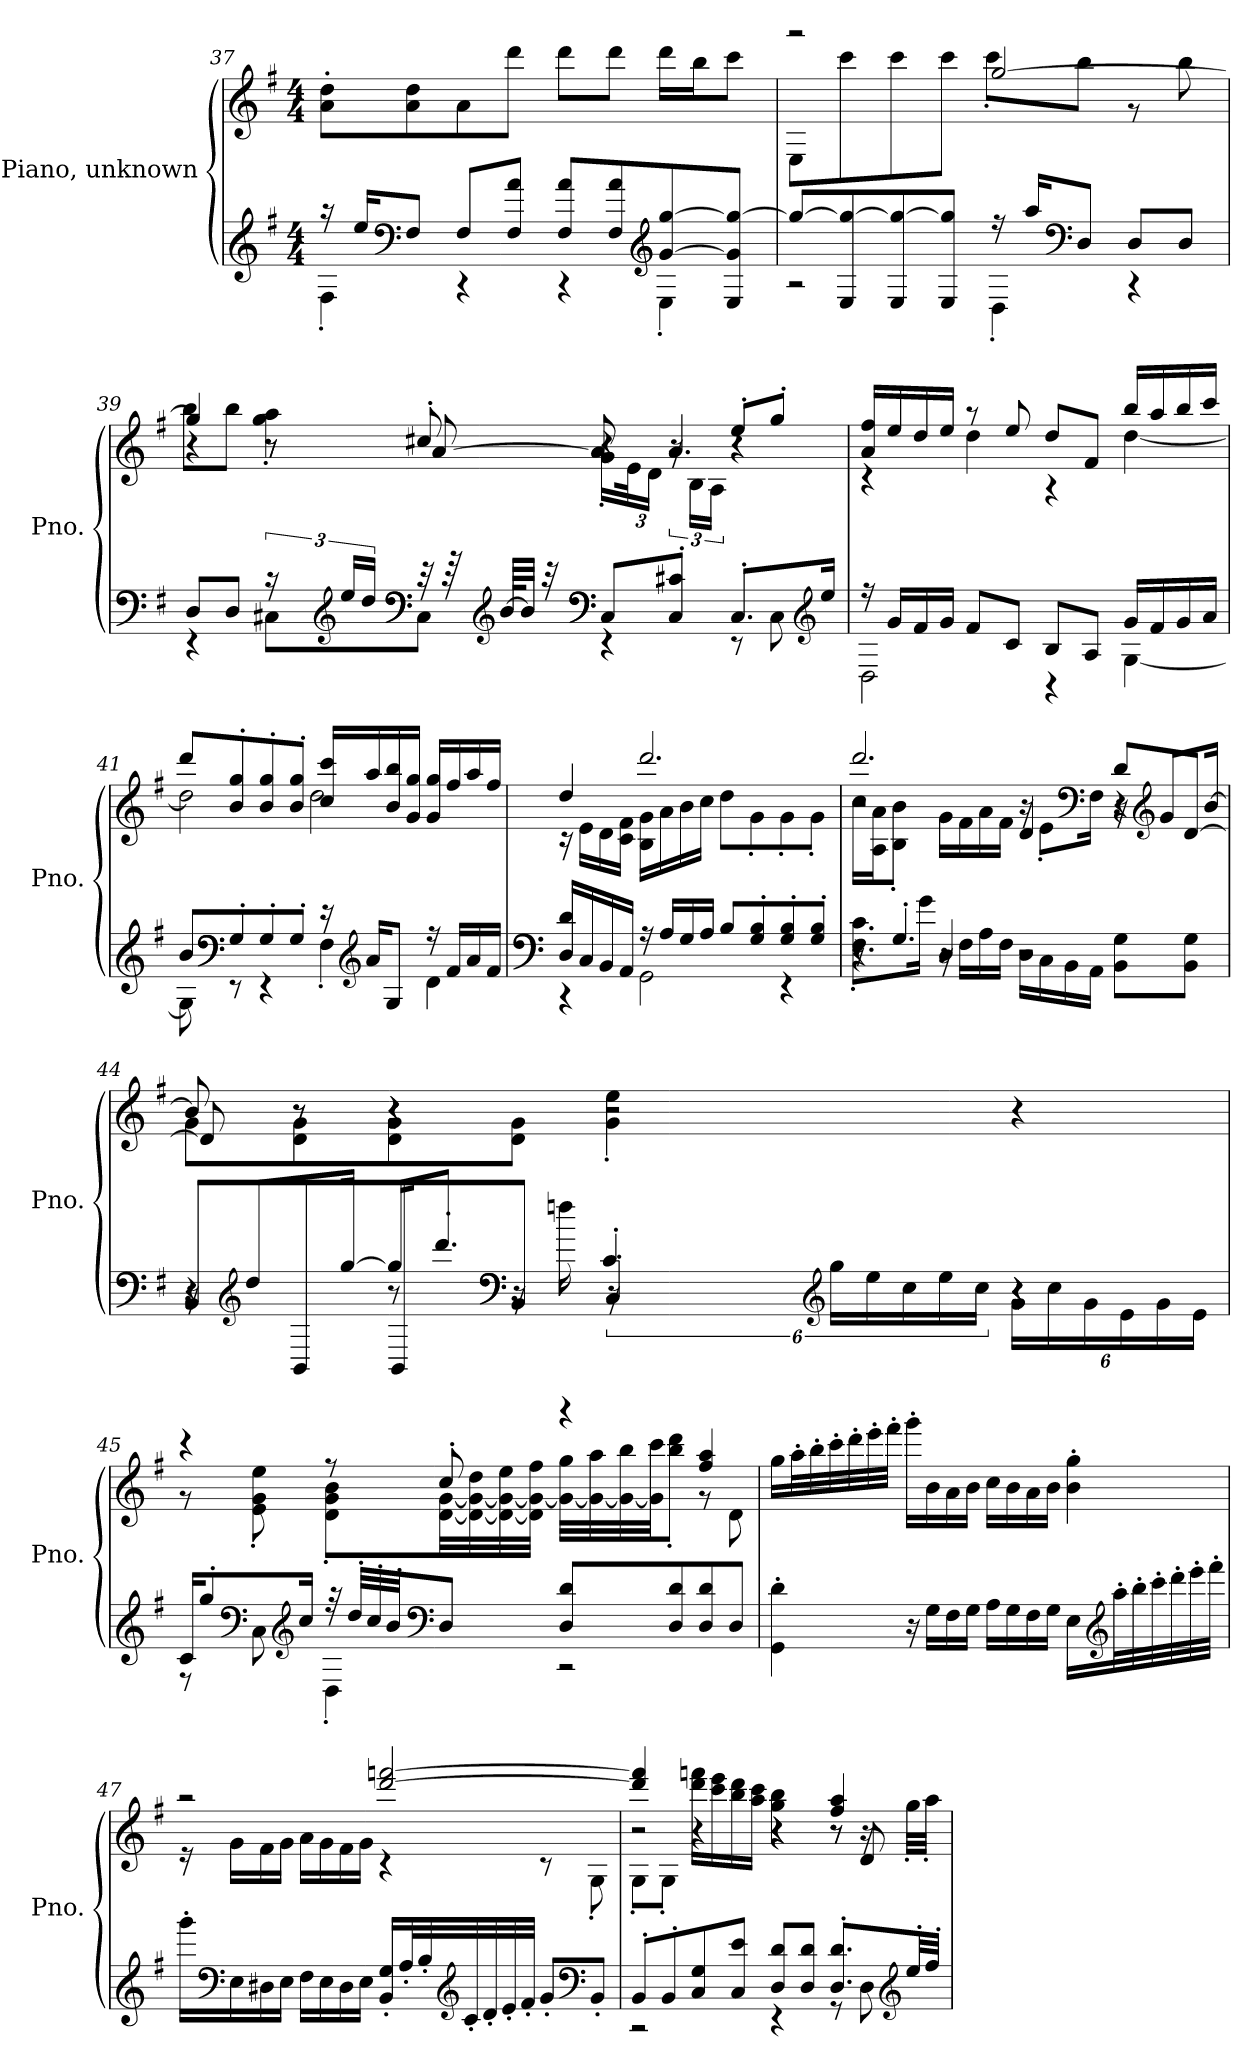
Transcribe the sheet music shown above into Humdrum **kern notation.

**kern	**kern
*part1	*part1
*staff2	*staff1
*I"Piano, unknown	*
*I'Pno.	*
!!LO:LB:g=z
*clefG2	*clefG2
*k[f#]	*k[f#]
*M4/4	*M4/4
=37	=37
*^	*
16r	4F#'\	8a\' 8dd\'L
16ee/KL	.	.
*clefF4	*	*
8F#/J	.	8a\ 8dd\
8F#/L	4r	8a\
8F#/ 8a/J	.	8ddd\J
8F#/ 8a/L	4r	8ddd\L
8F#/ 8a/	.	8ddd\J
*clefG2	*	*
[8g/ [8gg/	4E'\	16ddd\LL
.	.	16bb\J
8E/ 8g/] 8gg/_J	.	8ccc\J
=38	=38	=38
*	*	*^
8gg/L_	2r	2r	8E\L
8E/ 8gg/_	.	.	8ccc\
8E/ 8gg/_	.	.	8ccc\
8E/ 8gg/]J	.	.	8ccc\J
16r	4D'\	[2gg/	8ccc'\L
16aa/KL	.	.	.
*clefF4	*	*	*
8D/J	.	.	8bb\J
8D/L	4r	.	8r
8D/J	.	.	8bb\
!!LO:LB:g=z
=39	=39	=39	=39
*	*	*	*^
8D/L	4r	4gg/]	8bb\L	4r
8D/J	.	.	8bb\J	.
24r	8C#X\L	8r	4gg\' 4aa\'	8r
*clefG2	*	*	*	*
24ee/LL	.	.	.	.
24dd/JJ	.	.	.	.
*clefF4	*	*	*	*
32r	8C#\J	8cc#X'/	.	[8a/
64r	.	.	.	.
*clefG2	*	*	*	*
[64b/KLLL	.	.	.	.
32b/JJJ]	.	.	.	.
32r	.	.	.	.
*clefF4	*	*	*	*
8C#/L	4r	4r	16g'\LL	8a/]
*	*	*	*Xbrackettup	*
.	.	.	48e\K	.
.	.	.	24d\JJ	.
*	*	*	*brackettup	*
8C#/' 8c#X/'J	.	.	24r	4.a/
.	.	.	24B\LL	.
.	.	.	24A\JJ	.
8.C#'/L	8r	8ee'/L	4r	.
.	8C#\	8gg'/J	.	.
*clefG2	*	*	*	*
16ee/Jk	.	.	.	.
*	*	*	*v	*v
!!LO:LB:g=z
=40	=40	=40	=40
16r	2D\	16a/ 16ff#/LL	4r
16g/LL	.	16ee/	.
16f#/	.	16dd/	.
16g/JJ	.	16ee/JJ	.
8f#/L	.	8r	4dd\
8c/J	.	8ee/	.
8B/L	4r	8dd/L	4r
8A/J	.	8f#/J	.
16g/LL	[4G\	16bb/LL	[4dd\
16f#/	.	16aa/	.
16g/	.	16bb/	.
16a/JJ	.	16ccc/JJ	.
=41	=41	=41	=41
8b/L	8G\]	8ddd/L	2dd\]
*clefF4	*	*	*
8G'/	8r	8b/' 8gg/'	.
8G'/	4r	8b/' 8gg/'	.
8G'/J	.	8b/' 8gg/'J	.
16r	4F#'\	16cc/ 16ccc/LL	2dd\
*clefG2	*	*	*
16a/KL	.	16aa/	.
8G/J	.	16b/ 16bb/	.
.	.	16g/ 16gg/JJ	.
16r	4d\	16g/ 16gg/LL	.
16f#/LL	.	16ff#/	.
16a/	.	16aa/	.
16f#/JJ	.	16ff#/JJ	.
=42	=42	=42	=42
*clefF4	*	*	*
16D/ 16d/LL	4r	4dd/	16r
16C/	.	.	16e\LL
16BB/	.	.	16d\
16AA/JJ	.	.	16c\ 16f#\JJ
16r	2GG\	2.ddd/	16B\ 16g\LL
16A/LL	.	.	16a\
16G/	.	.	16b\
16A/JJ	.	.	16cc\JJ
8B/L	.	.	8dd\L
8G/' 8B/'	.	.	8g'\
8G/' 8B/'	4r	.	8g'\
8G/' 8B/'J	.	.	8g'\J
!!LO:LB:g=z
=43	=43	=43	=43
*	*^	*	*^
8r	8.F#\' 8.c\'L	4r	2.ddd/	16cc\LL	2r
.	.	.	.	16A\ 16a\J	.
4.G'/	.	.	.	8B\' 8b\'J	.
.	16g\Jk	.	.	.	.
.	16r	4D/	.	16g\LL	.
.	16F#\LL	.	.	16f#\	.
.	16A\	.	.	16a\	.
.	16F#\JJ	.	.	16f#\JJ	.
2r	16D\LL	2r	.	16r	4d/
.	16C\	.	.	8e'\L	.
.	16BB\	.	.	.	.
*	*	*	*clefF4	*	*
.	16AA\JJ	.	.	16F#\Jk	.
.	8BB\ 8G\L	.	16r	4r	8d/L
*	*	*	*clefG2	*	*
.	.	.	8g/L	.	.
.	8BB\ 8G\J	.	.	.	[8d/J
.	.	.	[16b/Jk	.	.
!!LO:LB:g=z	!!	!!
=44	=44	=44	=44	=44	=44
16r	4r	8BB/L	8b/]	8g\L	8d/]
*clefG2	*	*	*	*	*
8dd/L	.	.	.	.	.
.	.	8BB/	8r	8d\ 8g\	8r
[16gg/Jk	.	.	.	.	.
16gg/KL]	8r	8BB/	4r	8d\ 8g\	4r
8.ddd'/J	.	.	.	.	.
*clefF4	*	*	*	*	*
.	16r	8BB/J	.	8d\ 8g\J	.
.	16ffn\	.	.	.	.
4C'/	24r	4c'/	2r	4g\' 4ee\'	2r
*clefG2	*	*	*	*	*
.	24gg\LL	.	.	.	.
.	24ee\	.	.	.	.
*	*Xbrackettup	*	*	*	*
.	24cc\	.	.	.	.
.	24ee\	.	.	.	.
.	24cc\JJ	.	.	.	.
4r	24g\LL	4r	.	4r	.
.	24cc\	.	.	.	.
.	24g\	.	.	.	.
.	24e\	.	.	.	.
.	24g\	.	.	.	.
.	24e\JJ	.	.	.	.
*	*v	*v	*	*	*
*	*	*	*v	*v
!!LO:PB:g=z
=45	=45	=45	=45
16c/KL	8r	4r	8r
8gg'/	.	.	.
*clefF4	*	*	*
.	8C\	.	8e\' 8g\' 8ee\'
*clefG2	*	*	*
16cc/Jk	.	.	.
32r	4D'\	8r	8d\' 8g\' 8b\'L
32dd'/LLL	.	.	.
32cc'/	.	.	.
32b'/JJ	.	.	.
*clefF4	*	*	*
8D/J	.	8cc'/	[32d\ [32g\LL
.	.	.	32d\_ 32g\_ 32dd\
.	.	.	32d\_ 32g\_ 32ee\
.	.	.	32d\] 32g\_ 32ff#\JJJ
8D/ 8d/L	2r	4r	32g\_ 32gg\LLL
.	.	.	32g\_ 32aa\
.	.	.	32g\_ 32bb\
.	.	.	32g\] 32ccc\JJ
8D/ 8d/	.	.	8bb\' 8ddd\'J
8D/ 8d/	.	4ff#/ 4aa/	8r
8D/J	.	.	8d\
*v	*v	*	*
*	*v	*v
!!LO:LB:g=z
=46	=46
4GG\' 4d\'	16gg\LL
.	32aa'\L
.	32bb'\
.	32ccc'\
.	32ddd'\
.	32eee'\
.	32fff#'\JJJ
16r	16ggg'\LL
16G\LL	16b\
16F#\	16a\
16G\JJ	16b\JJ
16A\LL	16cc\LL
16G\	16b\
16F#\	16a\
16G\JJ	16b\JJ
16E\LL	4b\' 4gg\'
*clefG2	*
32aa'\L	.
32bb'\	.
32ccc'\	.
32ddd'\	.
32eee'\	.
32fff#'\JJJ	.
!!LO:LB:g=z
=47	=47
*	*^
16ggg'\LL	2r	16r
*clefF4	*	*
16E\	.	16g\LL
16D#X\	.	16f#\
16E\JJ	.	16g\JJ
16F#\LL	.	16a\LL
16E\	.	16g\
16D#\	.	16f#\
16E\JJ	.	16g\JJ
16BB/' 16G/'LL	[2ddd/ [2fffn/	4r
32A'/L	.	.
32B'/	.	.
*clefG2	*	*
32c'/	.	.
32d'/	.	.
32e'/	.	.
32f#'/JJJ	.	.
8g'/L	.	8r
*clefF4	*	*
8BB'/J	.	8G'\
=48	=48	=48
*^	*	*^
8BB'/L	2r	4ddd/] 4fff/]	8G'\L	2r
8BB'/	.	.	8G'\J	.
8C/ 8G/	.	4r	16ddd\ 16fffn\LL	.
.	.	.	16ccc\ 16eee\	.
8C/ 8e/J	.	.	16bb\ 16ddd\	.
.	.	.	16aa\ 16ccc\JJ	.
8D/ 8d/L	4r	4r	4gg\ 4bb\	4r
8D/ 8d/J	.	.	.	.
8.D/' 8.d/'L	8r	4ff#/ 4aa/	8r	8r
.	8D\	.	16r	8d/
*clefG2	*	*	*	*
32ee'/LL	.	.	32gg'\LLL	.
32ff#'/JJJ	.	.	32aa'\JJJ	.
*v	*v	*	*	*
*	*v	*v	*v
=	=
*-	*-
